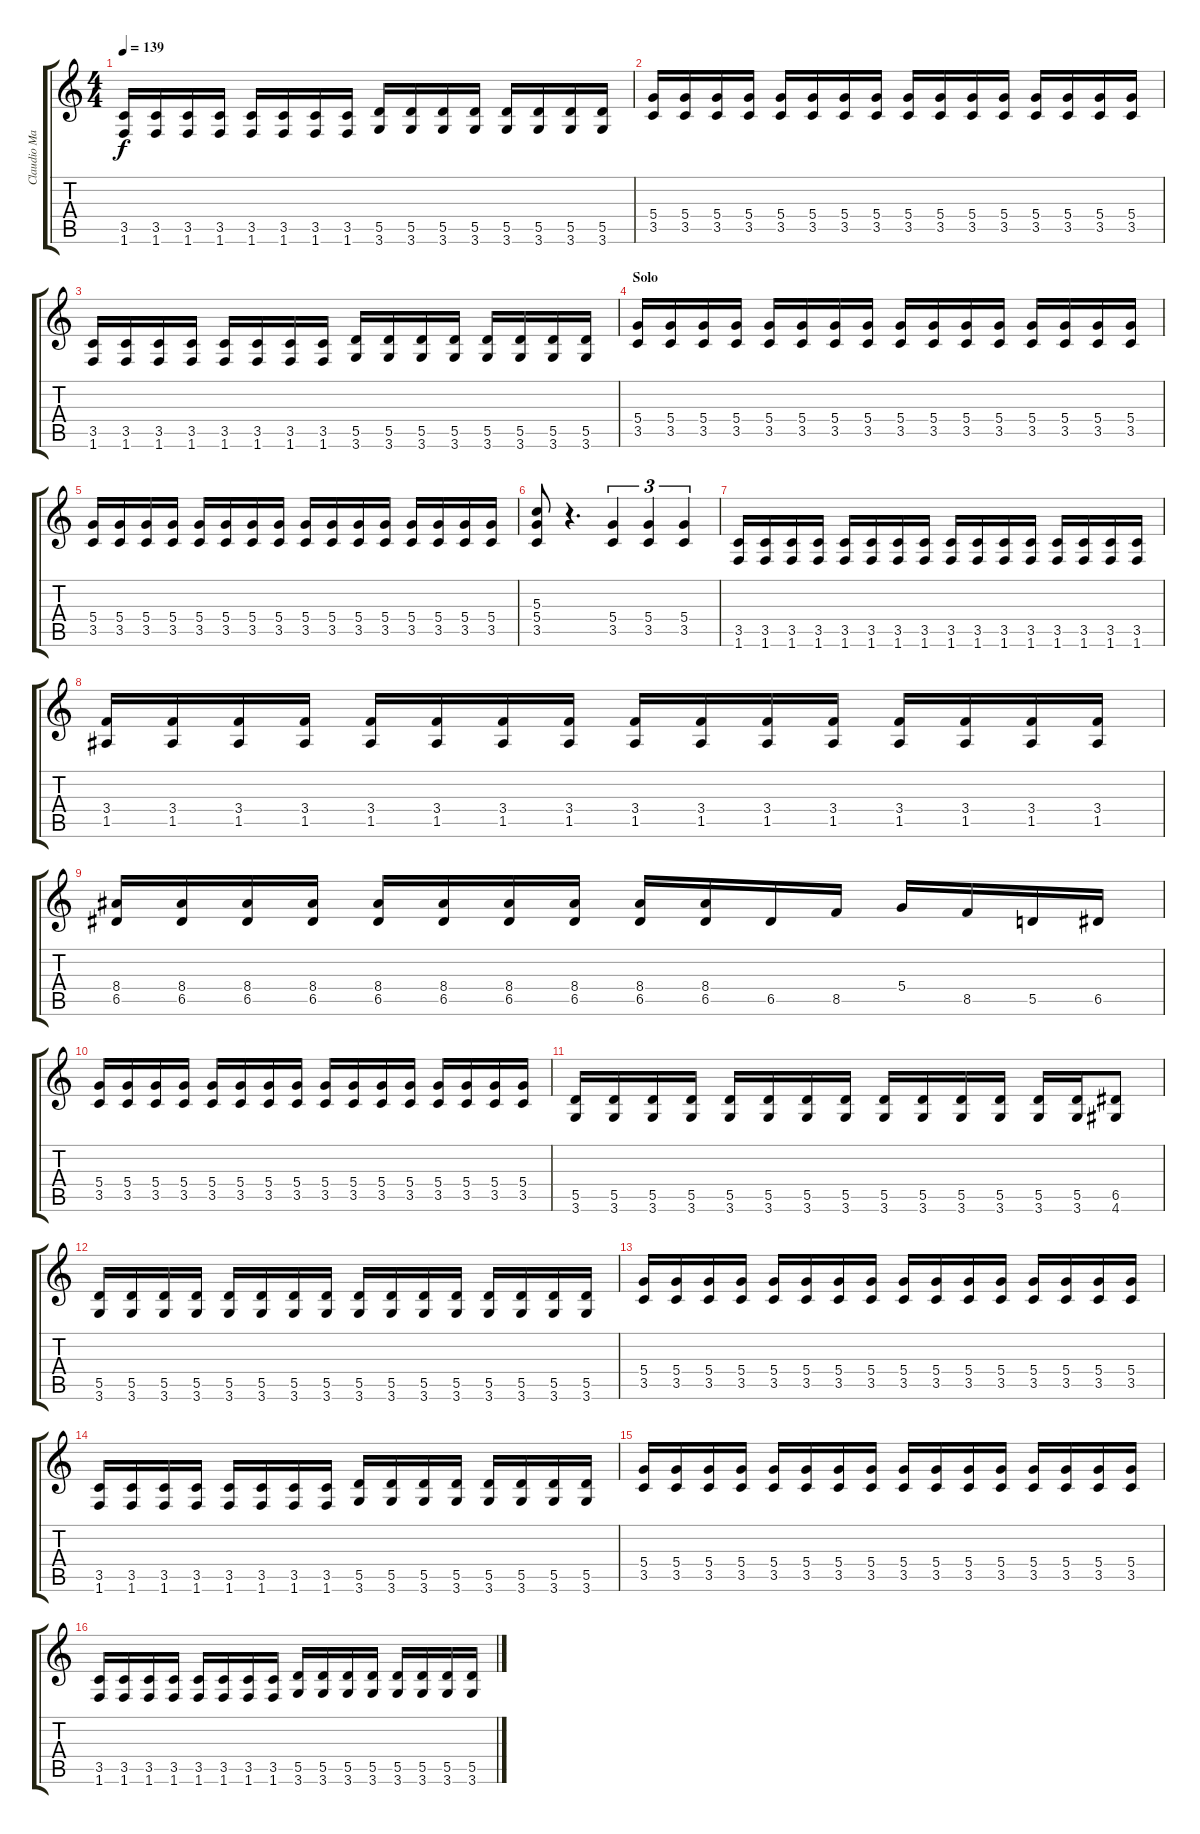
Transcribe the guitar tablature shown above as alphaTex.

\track ("Claudio Marciello ( rhythm )" "Claudio Ma") {instrument distortionguitar}
\staff {score tabs}
\tuning (E4 B3 G3 D3 A2 E2) {hide}
\ts (4 4)
\tempo 139
\clef g2
\ks c
(3.5 1.6).16{dy f} (3.5 1.6).16 (3.5 1.6).16 (3.5 1.6).16 (3.5 1.6).16 (3.5 1.6).16 (3.5 1.6).16 (3.5 1.6).16 (5.5 3.6).16 (5.5 3.6).16 (5.5 3.6).16 (5.5 3.6).16 (5.5 3.6).16 (5.5 3.6).16 (5.5 3.6).16 (5.5 3.6).16 |
(5.4 3.5).16 (5.4 3.5).16 (5.4 3.5).16 (5.4 3.5).16 (5.4 3.5).16 (5.4 3.5).16 (5.4 3.5).16 (5.4 3.5).16 (5.4 3.5).16 (5.4 3.5).16 (5.4 3.5).16 (5.4 3.5).16 (5.4 3.5).16 (5.4 3.5).16 (5.4 3.5).16 (5.4 3.5).16 |
(3.5 1.6).16 (3.5 1.6).16 (3.5 1.6).16 (3.5 1.6).16 (3.5 1.6).16 (3.5 1.6).16 (3.5 1.6).16 (3.5 1.6).16 (5.5 3.6).16 (5.5 3.6).16 (5.5 3.6).16 (5.5 3.6).16 (5.5 3.6).16 (5.5 3.6).16 (5.5 3.6).16 (5.5 3.6).16 |
\section ("" "Solo")
(5.4 3.5).16 (5.4 3.5).16 (5.4 3.5).16 (5.4 3.5).16 (5.4 3.5).16 (5.4 3.5).16 (5.4 3.5).16 (5.4 3.5).16 (5.4 3.5).16 (5.4 3.5).16 (5.4 3.5).16 (5.4 3.5).16 (5.4 3.5).16 (5.4 3.5).16 (5.4 3.5).16 (5.4 3.5).16 |
(5.4 3.5).16 (5.4 3.5).16 (5.4 3.5).16 (5.4 3.5).16 (5.4 3.5).16 (5.4 3.5).16 (5.4 3.5).16 (5.4 3.5).16 (5.4 3.5).16 (5.4 3.5).16 (5.4 3.5).16 (5.4 3.5).16 (5.4 3.5).16 (5.4 3.5).16 (5.4 3.5).16 (5.4 3.5).16 |
(5.3 5.4 3.5).8 r.4{d} (5.4 3.5).4{tu (3 2)} (5.4 3.5).4{tu (3 2)} (5.4 3.5).4{tu (3 2)} |
(3.5 1.6).16 (3.5 1.6).16 (3.5 1.6).16 (3.5 1.6).16 (3.5 1.6).16 (3.5 1.6).16 (3.5 1.6).16 (3.5 1.6).16 (3.5 1.6).16 (3.5 1.6).16 (3.5 1.6).16 (3.5 1.6).16 (3.5 1.6).16 (3.5 1.6).16 (3.5 1.6).16 (3.5 1.6).16 |
(3.4 1.5).16 (3.4 1.5).16 (3.4 1.5).16 (3.4 1.5).16 (3.4 1.5).16 (3.4 1.5).16 (3.4 1.5).16 (3.4 1.5).16 (3.4 1.5).16 (3.4 1.5).16 (3.4 1.5).16 (3.4 1.5).16 (3.4 1.5).16 (3.4 1.5).16 (3.4 1.5).16 (3.4 1.5).16 |
(8.4 6.5).16 (8.4 6.5).16 (8.4 6.5).16 (8.4 6.5).16 (8.4 6.5).16 (8.4 6.5).16 (8.4 6.5).16 (8.4 6.5).16 (8.4 6.5).16 (8.4 6.5).16 6.5.16 8.5.16 5.4.16 8.5.16 5.5.16 6.5.16 |
(5.4 3.5).16 (5.4 3.5).16 (5.4 3.5).16 (5.4 3.5).16 (5.4 3.5).16 (5.4 3.5).16 (5.4 3.5).16 (5.4 3.5).16 (5.4 3.5).16 (5.4 3.5).16 (5.4 3.5).16 (5.4 3.5).16 (5.4 3.5).16 (5.4 3.5).16 (5.4 3.5).16 (5.4 3.5).16 |
(5.5 3.6).16 (5.5 3.6).16 (5.5 3.6).16 (5.5 3.6).16 (5.5 3.6).16 (5.5 3.6).16 (5.5 3.6).16 (5.5 3.6).16 (5.5 3.6).16 (5.5 3.6).16 (5.5 3.6).16 (5.5 3.6).16 (5.5 3.6).16 (5.5 3.6).16 (6.5 4.6).8 |
(5.5 3.6).16 (5.5 3.6).16 (5.5 3.6).16 (5.5 3.6).16 (5.5 3.6).16 (5.5 3.6).16 (5.5 3.6).16 (5.5 3.6).16 (5.5 3.6).16 (5.5 3.6).16 (5.5 3.6).16 (5.5 3.6).16 (5.5 3.6).16 (5.5 3.6).16 (5.5 3.6).16 (5.5 3.6).16 |
(5.4 3.5).16 (5.4 3.5).16 (5.4 3.5).16 (5.4 3.5).16 (5.4 3.5).16 (5.4 3.5).16 (5.4 3.5).16 (5.4 3.5).16 (5.4 3.5).16 (5.4 3.5).16 (5.4 3.5).16 (5.4 3.5).16 (5.4 3.5).16 (5.4 3.5).16 (5.4 3.5).16 (5.4 3.5).16 |
(3.5 1.6).16 (3.5 1.6).16 (3.5 1.6).16 (3.5 1.6).16 (3.5 1.6).16 (3.5 1.6).16 (3.5 1.6).16 (3.5 1.6).16 (5.5 3.6).16 (5.5 3.6).16 (5.5 3.6).16 (5.5 3.6).16 (5.5 3.6).16 (5.5 3.6).16 (5.5 3.6).16 (5.5 3.6).16 |
(5.4 3.5).16 (5.4 3.5).16 (5.4 3.5).16 (5.4 3.5).16 (5.4 3.5).16 (5.4 3.5).16 (5.4 3.5).16 (5.4 3.5).16 (5.4 3.5).16 (5.4 3.5).16 (5.4 3.5).16 (5.4 3.5).16 (5.4 3.5).16 (5.4 3.5).16 (5.4 3.5).16 (5.4 3.5).16 |
(3.5 1.6).16 (3.5 1.6).16 (3.5 1.6).16 (3.5 1.6).16 (3.5 1.6).16 (3.5 1.6).16 (3.5 1.6).16 (3.5 1.6).16 (5.5 3.6).16 (5.5 3.6).16 (5.5 3.6).16 (5.5 3.6).16 (5.5 3.6).16 (5.5 3.6).16 (5.5 3.6).16 (5.5 3.6).16
